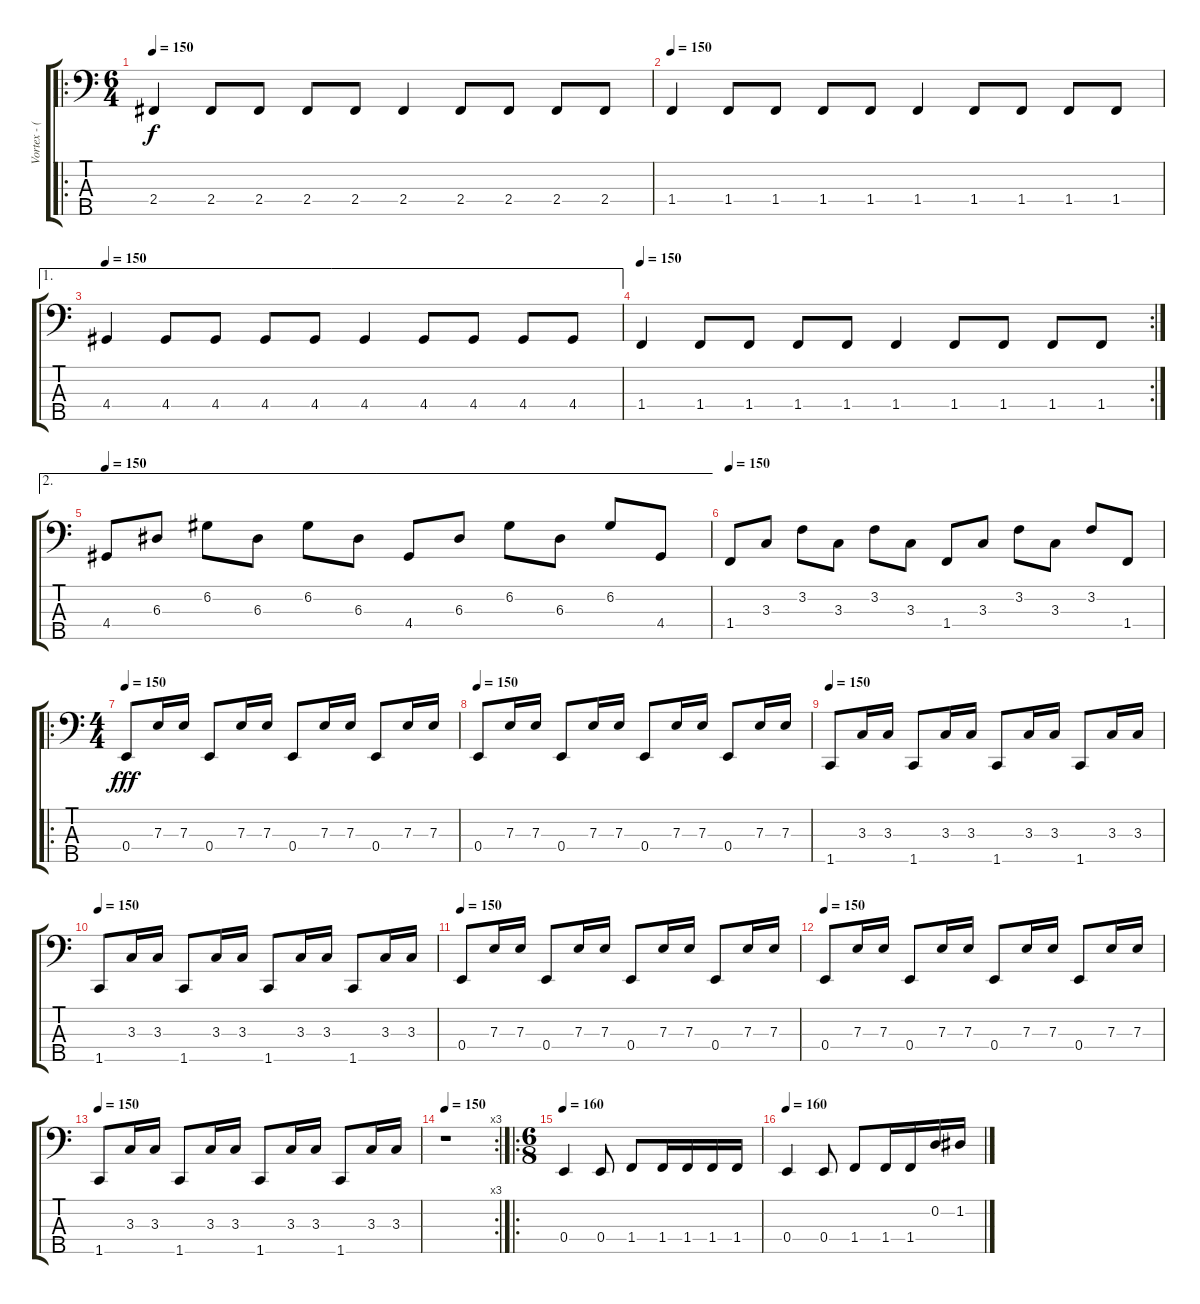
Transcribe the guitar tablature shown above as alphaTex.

\track ("Vortex - (Bass And Clean Vocals)" "Vortex - (") {instrument electricbassfinger}
\staff {score tabs}
\tuning (G2 D2 A1 E1 B0) {hide}
\ro
\ts (6 4)
\tempo 150
\clef f4
\ks c
2.4.4{dy f} 2.4.8 2.4.8 2.4.8 2.4.8 2.4.4 2.4.8 2.4.8 2.4.8 2.4.8 |
\tempo 150
1.4.4 1.4.8 1.4.8 1.4.8 1.4.8 1.4.4 1.4.8 1.4.8 1.4.8 1.4.8 |
\ae 1
\tempo 150
4.4.4 4.4.8 4.4.8 4.4.8 4.4.8 4.4.4 4.4.8 4.4.8 4.4.8 4.4.8 |
\rc 2
\tempo 150
1.4.4 1.4.8 1.4.8 1.4.8 1.4.8 1.4.4 1.4.8 1.4.8 1.4.8 1.4.8 |
\ae 2
\tempo 150
4.4.8 6.3.8 6.2.8 6.3.8 6.2.8 6.3.8 4.4.8 6.3.8 6.2.8 6.3.8 6.2.8 4.4.8 |
\tempo 150
1.4.8 3.3.8 3.2.8 3.3.8 3.2.8 3.3.8 1.4.8 3.3.8 3.2.8 3.3.8 3.2.8 1.4.8 |
\ro
\ts (4 4)
\tempo 150
0.4.8{dy fff} 7.3.16 7.3.16 0.4.8 7.3.16 7.3.16 0.4.8 7.3.16 7.3.16 0.4.8 7.3.16 7.3.16 |
\tempo 150
0.4.8 7.3.16 7.3.16 0.4.8 7.3.16 7.3.16 0.4.8 7.3.16 7.3.16 0.4.8 7.3.16 7.3.16 |
\tempo 150
1.5.8 3.3.16 3.3.16 1.5.8 3.3.16 3.3.16 1.5.8 3.3.16 3.3.16 1.5.8 3.3.16 3.3.16 |
\tempo 150
1.5.8 3.3.16 3.3.16 1.5.8 3.3.16 3.3.16 1.5.8 3.3.16 3.3.16 1.5.8 3.3.16 3.3.16 |
\tempo 150
0.4.8 7.3.16 7.3.16 0.4.8 7.3.16 7.3.16 0.4.8 7.3.16 7.3.16 0.4.8 7.3.16 7.3.16 |
\tempo 150
0.4.8 7.3.16 7.3.16 0.4.8 7.3.16 7.3.16 0.4.8 7.3.16 7.3.16 0.4.8 7.3.16 7.3.16 |
\tempo 150
1.5.8 3.3.16 3.3.16 1.5.8 3.3.16 3.3.16 1.5.8 3.3.16 3.3.16 1.5.8 3.3.16 3.3.16 |
\rc 3
\tempo 150
r.1 |
\ro
\ts (6 8)
\tempo 140
\tempo 160
0.4.4 0.4.8 1.4.8 1.4.16 1.4.16 1.4.16 1.4.16 |
\tempo 160
0.4.4 0.4.8 1.4.8 1.4.16 1.4.16 0.2.16 1.2.16
